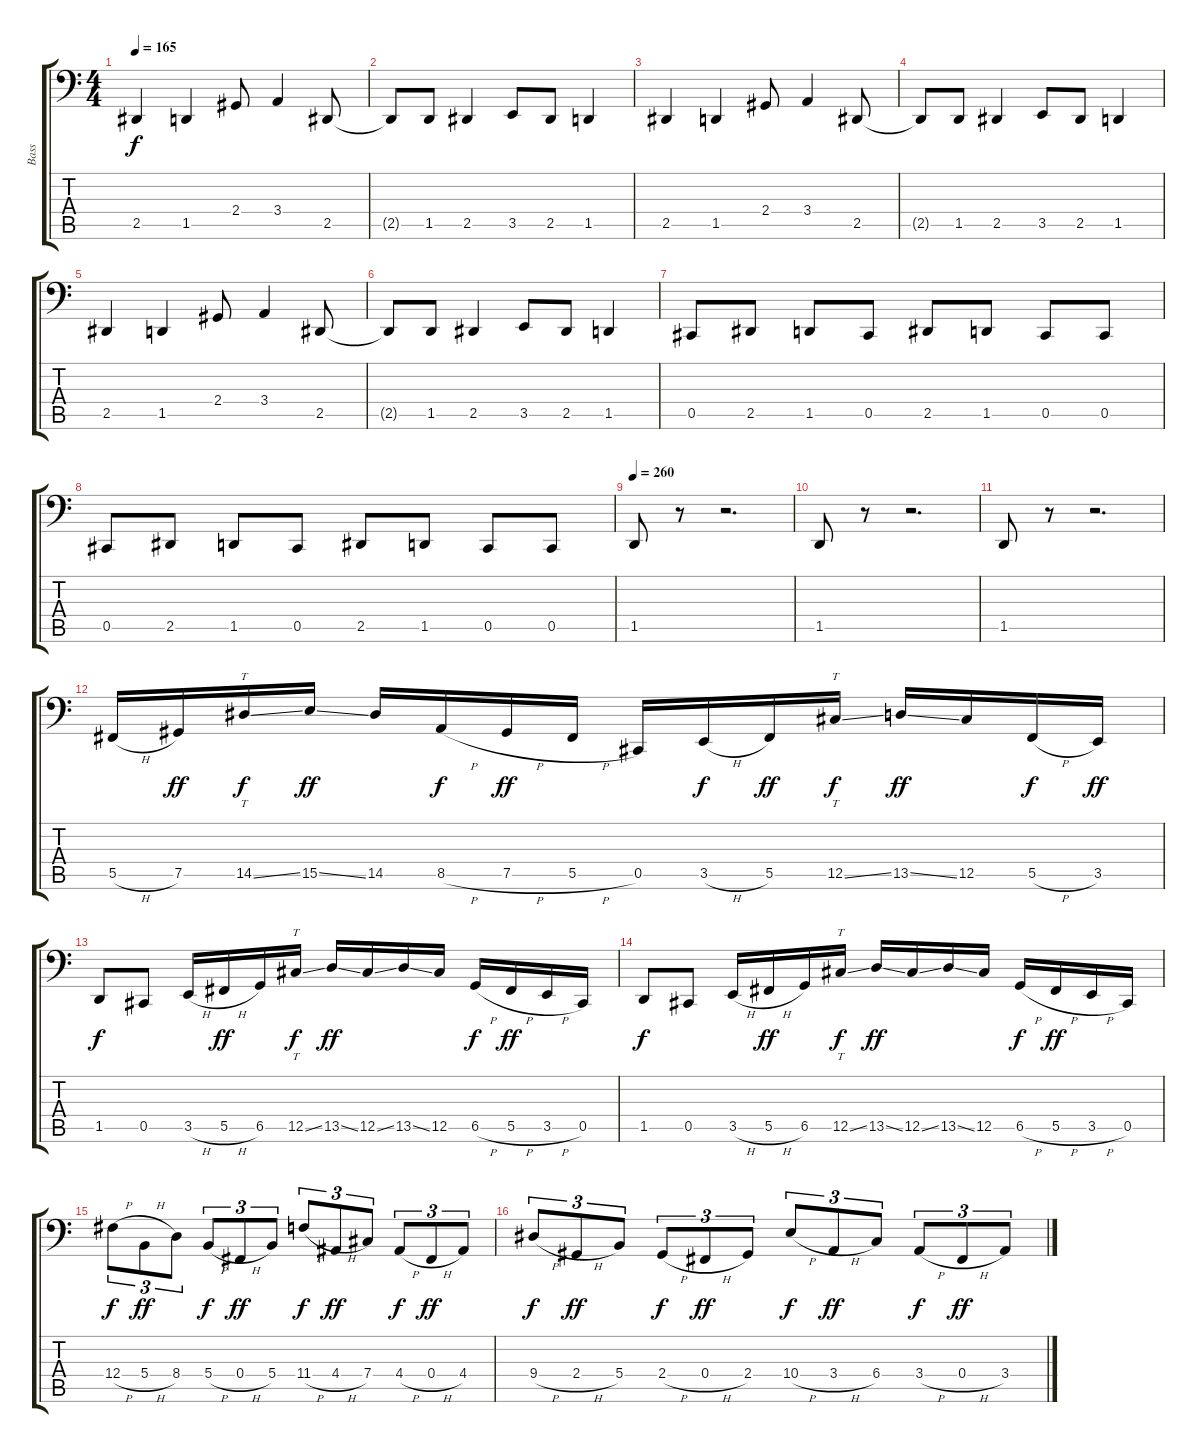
\track ("Bass" "Bass") {instrument electricbassfinger}
\staff {score tabs}
\tuning (A2 E2 B1 Gb1 Db1 Ab0) {hide}
\ts (4 4)
\tempo 165
\clef f4
\ks c
2.5.4{dy f} 1.5.4 2.4.8 3.4.4 2.5.8 |
2.5{t}.8 1.5.8 2.5.4 3.5.8 2.5.8 1.5.4 |
2.5.4 1.5.4 2.4.8 3.4.4 2.5.8 |
2.5{t}.8 1.5.8 2.5.4 3.5.8 2.5.8 1.5.4 |
2.5.4 1.5.4 2.4.8 3.4.4 2.5.8 |
2.5{t}.8 1.5.8 2.5.4 3.5.8 2.5.8 1.5.4 |
0.5.8 2.5.8 1.5.8 0.5.8 2.5.8 1.5.8 0.5.8 0.5.8 |
0.5.8 2.5.8 1.5.8 0.5.8 2.5.8 1.5.8 0.5.8 0.5.8 |
\tempo 260
1.5.8 r.8 r.2{d} |
1.5.8 r.8 r.2{d} |
1.5.8 r.8 r.2{d} |
5.5{h}.16 7.5.16{dy ff} 14.5{ss}.16{tt dy f} 15.5{ss}.16{dy ff} 14.5.16 8.5{h}.16{dy f} 7.5{h}.16{dy ff} 5.5{h}.16 0.5.16 3.5{h}.16{dy f} 5.5.16{dy ff} 12.5{ss}.16{tt dy f} 13.5{ss}.16{dy ff} 12.5.16 5.5{h}.16{dy f} 3.5.16{dy ff} |
1.5.8{dy f} 0.5.8 3.5{h}.16 5.5{h}.16{dy ff} 6.5.16 12.5{ss}.16{tt dy f} 13.5{ss}.16{dy ff} 12.5{ss}.16 13.5{ss}.16 12.5.16 6.5{h}.16{dy f} 5.5{h}.16{dy ff} 3.5{h}.16 0.5.16 |
1.5.8{dy f} 0.5.8 3.5{h}.16 5.5{h}.16{dy ff} 6.5.16 12.5{ss}.16{tt dy f} 13.5{ss}.16{dy ff} 12.5{ss}.16 13.5{ss}.16 12.5.16 6.5{h}.16{dy f} 5.5{h}.16{dy ff} 3.5{h}.16 0.5.16 |
12.4{h}.8{tu (3 2) dy f} 5.4{h}.8{tu (3 2) dy ff} 8.4.8{tu (3 2)} 5.4{h}.8{tu (3 2) dy f} 0.4{h}.8{tu (3 2) dy ff} 5.4.8{tu (3 2)} 11.4{h}.8{tu (3 2) dy f} 4.4{h}.8{tu (3 2) dy ff} 7.4.8{tu (3 2)} 4.4{h}.8{tu (3 2) dy f} 0.4{h}.8{tu (3 2) dy ff} 4.4.8{tu (3 2)} |
9.4{h}.8{tu (3 2) dy f} 2.4{h}.8{tu (3 2) dy ff} 5.4.8{tu (3 2)} 2.4{h}.8{tu (3 2) dy f} 0.4{h}.8{tu (3 2) dy ff} 2.4.8{tu (3 2)} 10.4{h}.8{tu (3 2) dy f} 3.4{h}.8{tu (3 2) dy ff} 6.4.8{tu (3 2)} 3.4{h}.8{tu (3 2) dy f} 0.4{h}.8{tu (3 2) dy ff} 3.4.8{tu (3 2)}
